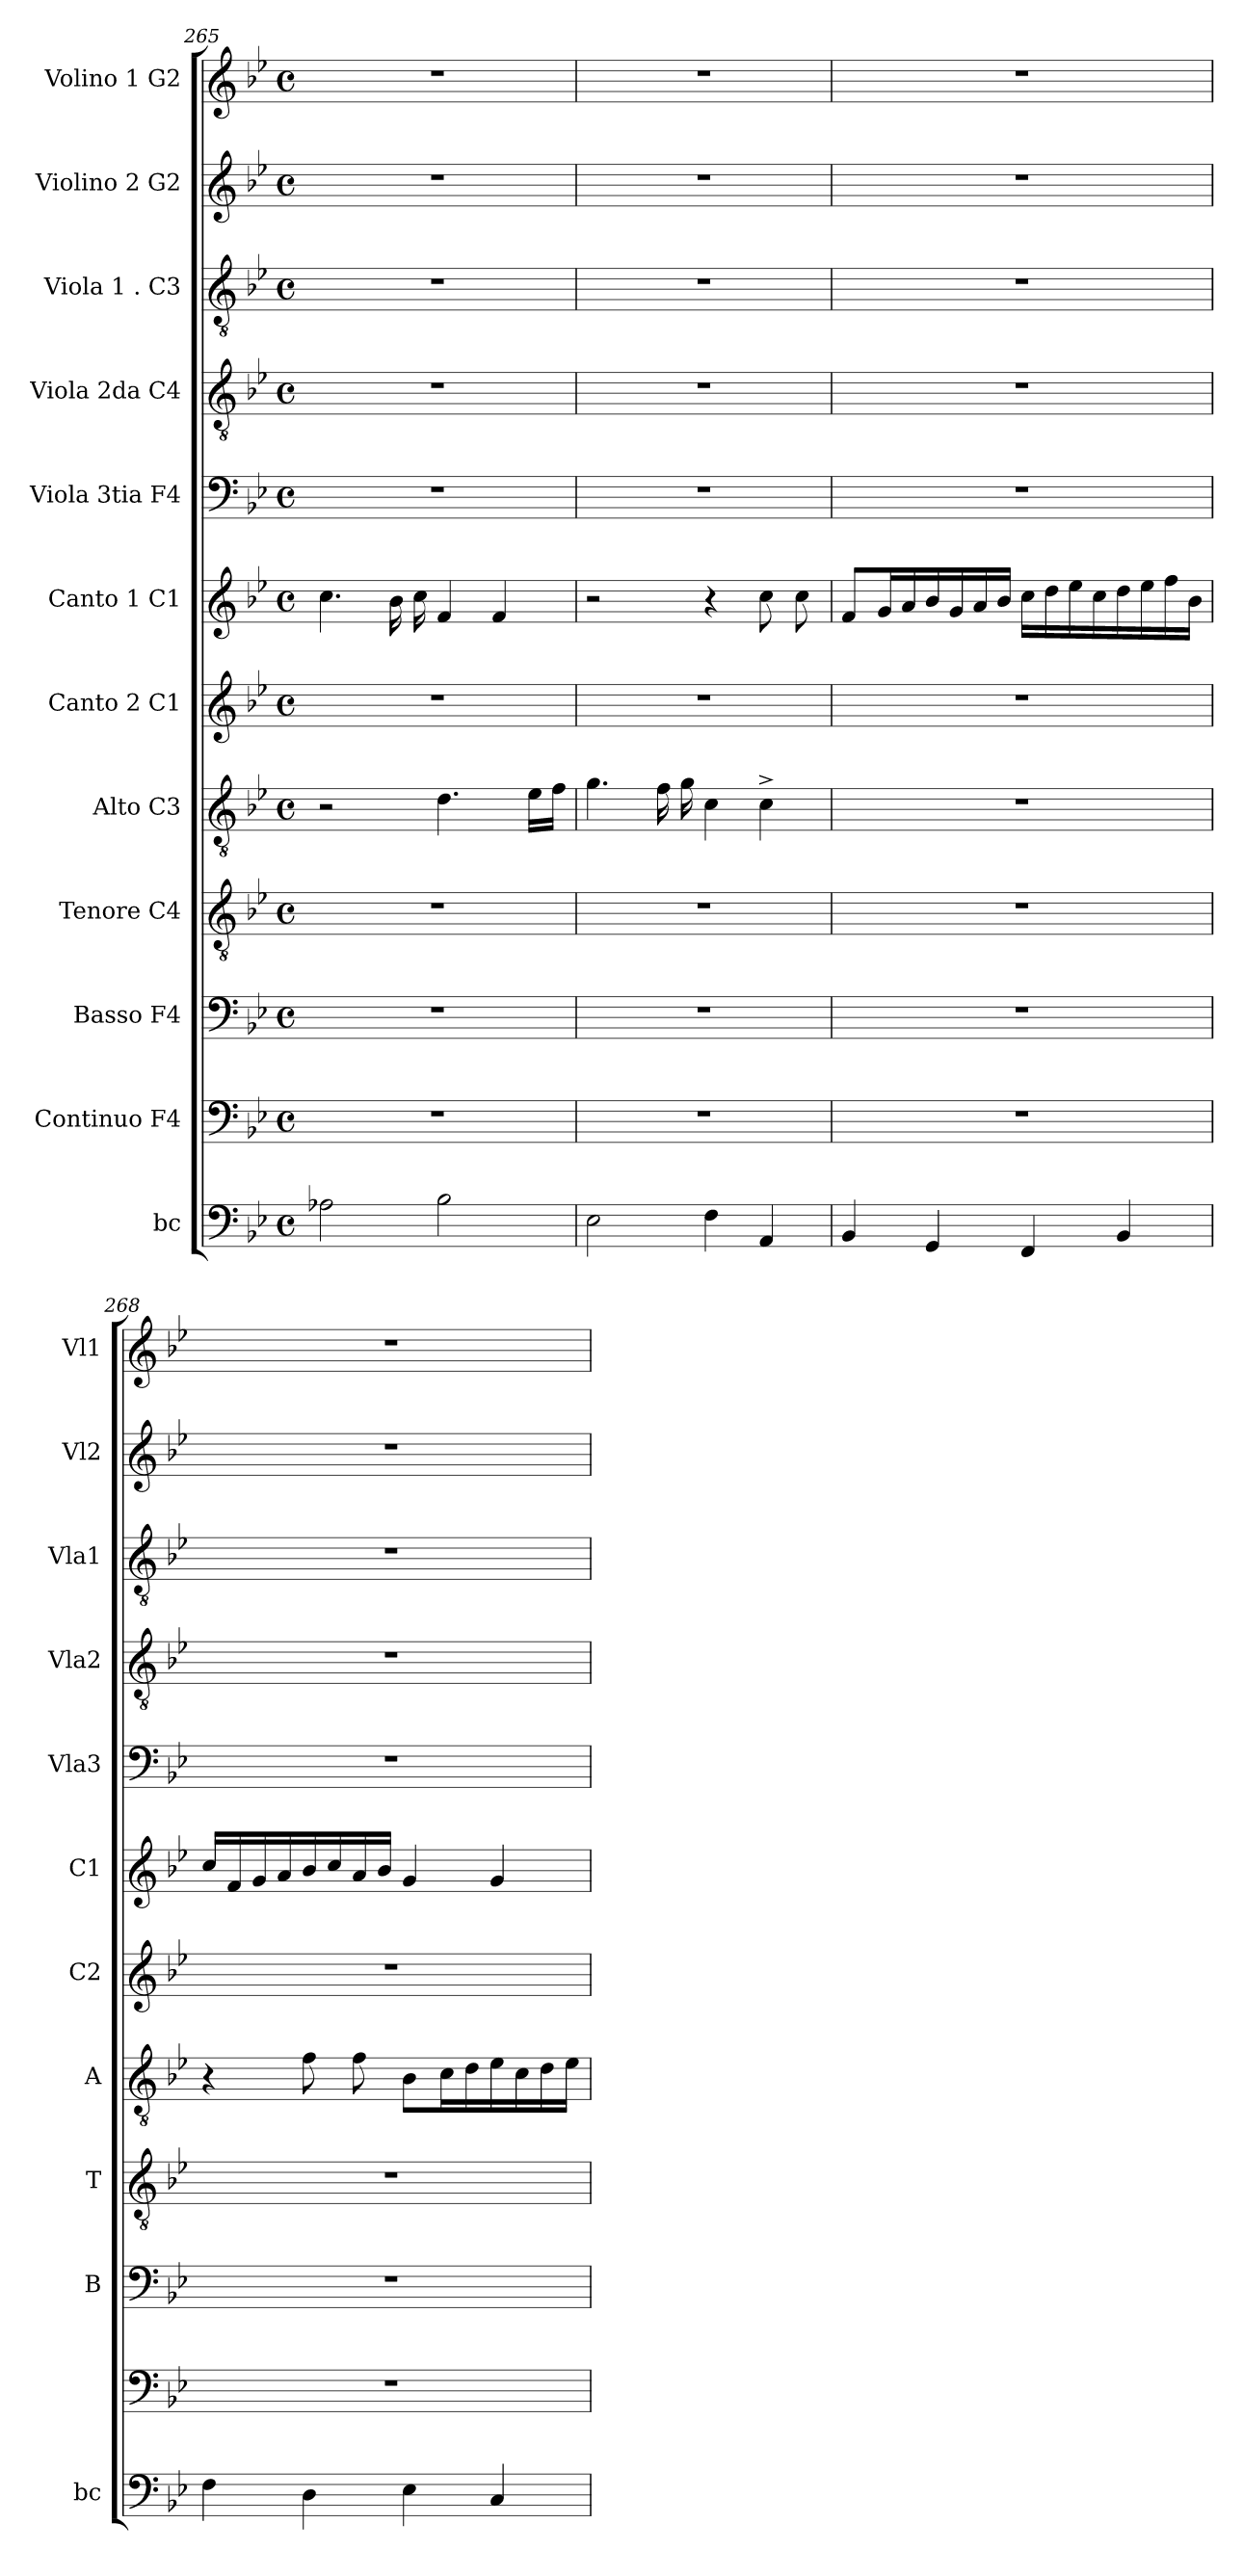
**kern	**kern	**kern	**kern	**kern	**kern	**kern	**kern	**kern	**kern	**kern	**kern
*part12	*part11	*part10	*part9	*part8	*part7	*part6	*part5	*part4	*part3	*part2	*part1
*staff12	*staff11	*staff10	*staff9	*staff8	*staff7	*staff6	*staff5	*staff4	*staff3	*staff2	*staff1
*I"bc	*I"Continuo F4	*I"Basso F4	*I"Tenore C4	*I"Alto C3	*I"Canto 2 C1	*I"Canto 1 C1	*I"Viola 3tia F4	*I"Viola 2da C4	*I"Viola 1 . C3	*I"Violino 2 G2	*I"Volino 1 G2
*I'bc	*	*I'B	*I'T	*I'A	*I'C2	*I'C1	*I'Vla3	*I'Vla2	*I'Vla1	*I'Vl2	*I'Vl1
*clefF4	*clefF4	*clefF4	*clefGv2	*clefGv2	*clefG2	*clefG2	*clefF4	*clefGv2	*clefGv2	*clefG2	*clefG2
*k[b-e-]	*k[b-e-]	*k[b-e-]	*k[b-e-]	*k[b-e-]	*k[b-e-]	*k[b-e-]	*k[b-e-]	*k[b-e-]	*k[b-e-]	*k[b-e-]	*k[b-e-]
*B-:	*B-:	*B-:	*B-:	*B-:	*B-:	*B-:	*B-:	*B-:	*B-:	*B-:	*B-:
*M4/4	*M4/4	*M4/4	*M4/4	*M4/4	*M4/4	*M4/4	*M4/4	*M4/4	*M4/4	*M4/4	*M4/4
*met(c)	*met(c)	*met(c)	*met(c)	*met(c)	*met(c)	*met(c)	*met(c)	*met(c)	*met(c)	*met(c)	*met(c)
=265	=265	=265	=265	=265	=265	=265	=265	=265	=265	=265	=265
2A-X\	1r	1r	1r	2r	1r	4.cc\	1r	1r	1r	1r	1r
.	.	.	.	.	.	16b-\	.	.	.	.	.
.	.	.	.	.	.	16cc\	.	.	.	.	.
2B-\	.	.	.	4.d\	.	4f/	.	.	.	.	.
.	.	.	.	.	.	4f/	.	.	.	.	.
.	.	.	.	16e-\LL	.	.	.	.	.	.	.
.	.	.	.	16f\JJ	.	.	.	.	.	.	.
!!LO:LB:g=z
=266	=266	=266	=266	=266	=266	=266	=266	=266	=266	=266	=266
2E-\	1r	1r	1r	4.g\	1r	2r	1r	1r	1r	1r	1r
.	.	.	.	16f\	.	.	.	.	.	.	.
.	.	.	.	16g\	.	.	.	.	.	.	.
4F\	.	.	.	4c\	.	4r	.	.	.	.	.
4AA/	.	.	.	4c^>\	.	8cc\	.	.	.	.	.
.	.	.	.	.	.	8cc\	.	.	.	.	.
=267	=267	=267	=267	=267	=267	=267	=267	=267	=267	=267	=267
4BB-/	1r	1r	1r	1r	1r	8f/L	1r	1r	1r	1r	1r
.	.	.	.	.	.	16g/L	.	.	.	.	.
.	.	.	.	.	.	16a/	.	.	.	.	.
4GG/	.	.	.	.	.	16b-/	.	.	.	.	.
.	.	.	.	.	.	16g/	.	.	.	.	.
.	.	.	.	.	.	16a/	.	.	.	.	.
.	.	.	.	.	.	16b-/JJ	.	.	.	.	.
4FF/	.	.	.	.	.	16cc\LL	.	.	.	.	.
.	.	.	.	.	.	16dd\	.	.	.	.	.
.	.	.	.	.	.	16ee-\	.	.	.	.	.
.	.	.	.	.	.	16cc\	.	.	.	.	.
4BB-/	.	.	.	.	.	16dd\	.	.	.	.	.
.	.	.	.	.	.	16ee-\	.	.	.	.	.
.	.	.	.	.	.	16ff\	.	.	.	.	.
.	.	.	.	.	.	16b-\JJ	.	.	.	.	.
=268	=268	=268	=268	=268	=268	=268	=268	=268	=268	=268	=268
4F\	1r	1r	1r	4r	1r	16cc/LL	1r	1r	1r	1r	1r
.	.	.	.	.	.	16f/	.	.	.	.	.
.	.	.	.	.	.	16g/	.	.	.	.	.
.	.	.	.	.	.	16a/	.	.	.	.	.
4D\	.	.	.	8f\	.	16b-/	.	.	.	.	.
.	.	.	.	.	.	16cc/	.	.	.	.	.
.	.	.	.	8f\	.	16a/	.	.	.	.	.
.	.	.	.	.	.	16b-/JJ	.	.	.	.	.
4E-\	.	.	.	8B-\L	.	4g/	.	.	.	.	.
.	.	.	.	16c\L	.	.	.	.	.	.	.
.	.	.	.	16d\	.	.	.	.	.	.	.
4C/	.	.	.	16e-\	.	4g/	.	.	.	.	.
.	.	.	.	16c\	.	.	.	.	.	.	.
.	.	.	.	16d\	.	.	.	.	.	.	.
.	.	.	.	16e-\JJ	.	.	.	.	.	.	.
=	=	=	=	=	=	=	=	=	=	=	=
*-	*-	*-	*-	*-	*-	*-	*-	*-	*-	*-	*-
